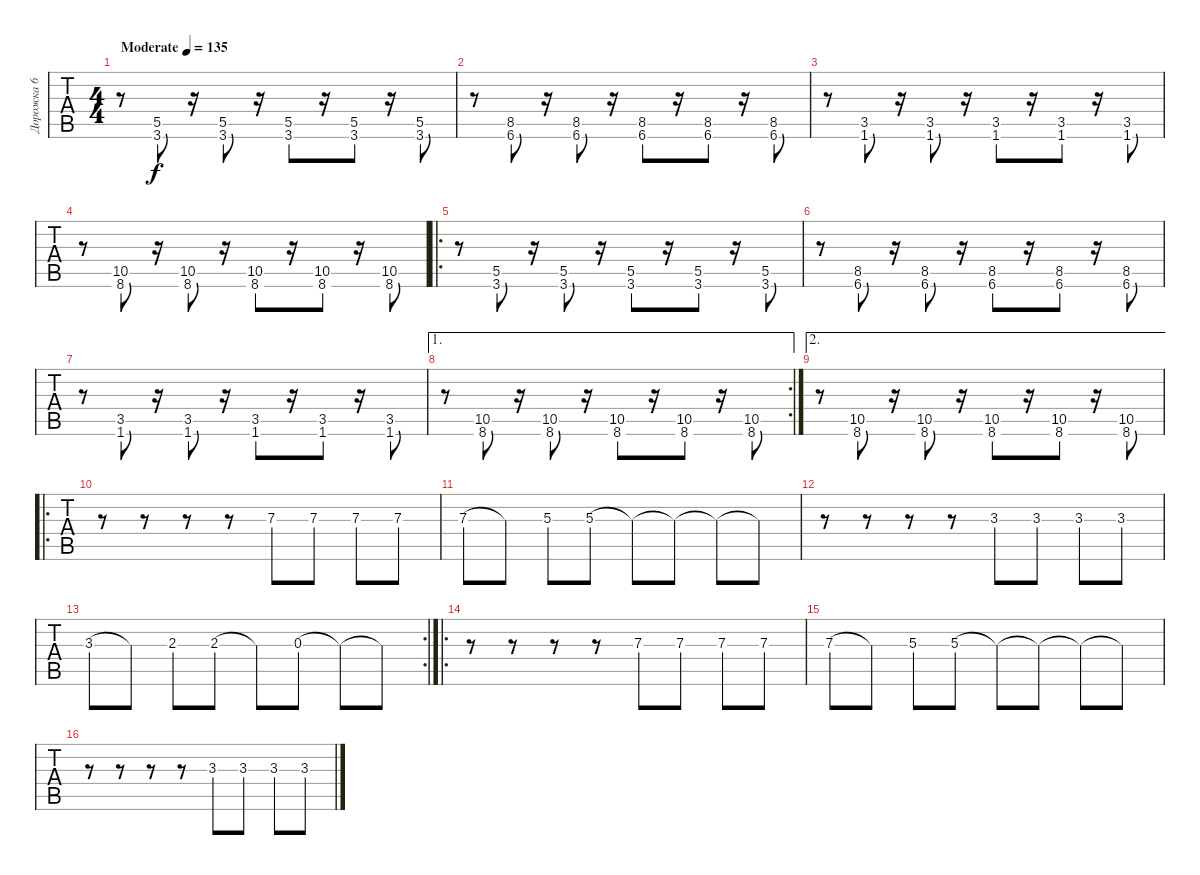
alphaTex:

\track ("Дорожка 6" "Дорожка 6") {instrument electricguitarjazz}
\staff {tabs}
\tuning (E4 B3 G3 D3 A2 E2) {hide}
\ts (4 4)
\tempo (135 "Moderate")
\clef g2
\ks c
r.8{dy f instrument electricguitarjazz} (5.5 3.6).8 r.16 (5.5 3.6).8 r.16 (5.5 3.6).8 r.16 (5.5 3.6).8 r.16 (5.5 3.6).8 |
r.8 (8.5 6.6).8 r.16 (8.5 6.6).8 r.16 (8.5 6.6).8 r.16 (8.5 6.6).8 r.16 (8.5 6.6).8 |
r.8 (3.5 1.6).8 r.16 (3.5 1.6).8 r.16 (3.5 1.6).8 r.16 (3.5 1.6).8 r.16 (3.5 1.6).8 |
r.8 (10.5 8.6).8 r.16 (10.5 8.6).8 r.16 (10.5 8.6).8 r.16 (10.5 8.6).8 r.16 (10.5 8.6).8 |
\ro
r.8 (5.5 3.6).8 r.16 (5.5 3.6).8 r.16 (5.5 3.6).8 r.16 (5.5 3.6).8 r.16 (5.5 3.6).8 |
r.8 (8.5 6.6).8 r.16 (8.5 6.6).8 r.16 (8.5 6.6).8 r.16 (8.5 6.6).8 r.16 (8.5 6.6).8 |
r.8 (3.5 1.6).8 r.16 (3.5 1.6).8 r.16 (3.5 1.6).8 r.16 (3.5 1.6).8 r.16 (3.5 1.6).8 |
\ae 1
\rc 2
r.8 (10.5 8.6).8 r.16 (10.5 8.6).8 r.16 (10.5 8.6).8 r.16 (10.5 8.6).8 r.16 (10.5 8.6).8 |
\ae 2
r.8 (10.5 8.6).8 r.16 (10.5 8.6).8 r.16 (10.5 8.6).8 r.16 (10.5 8.6).8 r.16 (10.5 8.6).8 |
\ro
r.8 r.8 r.8 r.8 7.3.8 7.3.8 7.3.8 7.3.8 |
7.3.8 7.3{t}.8 5.3.8 5.3.8 5.3{t}.8 5.3{t}.8 5.3{t}.8 5.3{t}.8 |
r.8 r.8 r.8 r.8 3.3.8 3.3.8 3.3.8 3.3.8 |
\rc 2
3.3.8 3.3{t}.8 2.3.8 2.3.8 2.3{t}.8 0.3.8 0.3{t}.8 0.3{t}.8 |
\ro
r.8 r.8 r.8 r.8 7.3.8 7.3.8 7.3.8 7.3.8 |
7.3.8 7.3{t}.8 5.3.8 5.3.8 5.3{t}.8 5.3{t}.8 5.3{t}.8 5.3{t}.8 |
r.8 r.8 r.8 r.8 3.3.8 3.3.8 3.3.8 3.3.8
